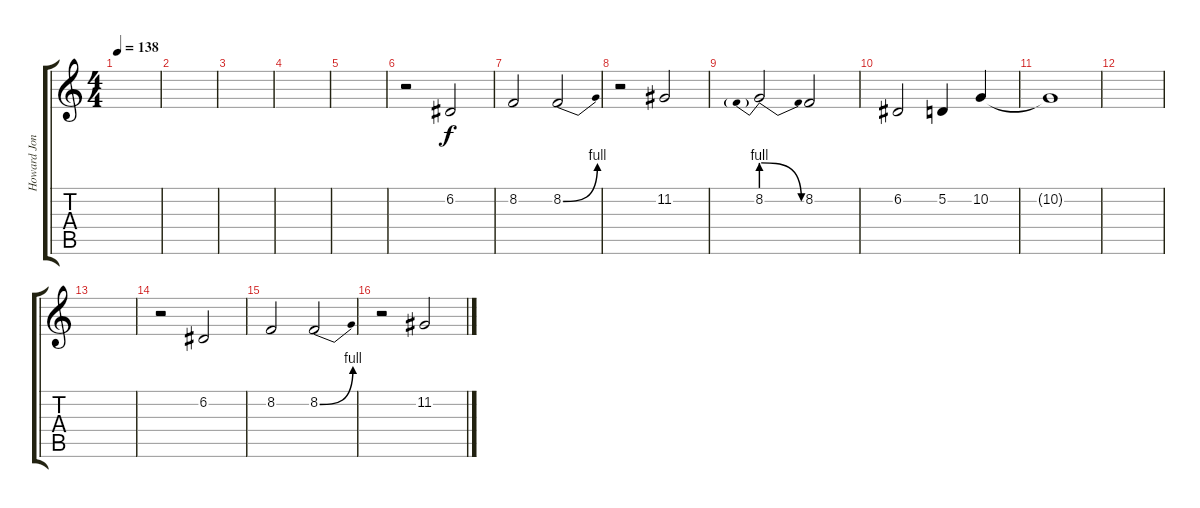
\track ("Howard Jones" "Howard Jon") {instrument oboe}
\staff {score tabs}
\tuning (D4 A3 F3 C3 G2 C2) {hide}
\ts (4 4)
\tempo 138
\clef g2
\ks c
|
|
|
|
|
r.2 6.2.2 |
8.2.2 8.2{be (bend 0 0 60 4)}.2 |
r.2 11.2.2 |
8.2{be (prebendrelease 0 4 60 0)}.2 8.2.2 |
6.2.2 5.2.4 10.2.4 |
10.2{t}.1 |
|
|
r.2 6.2.2 |
8.2.2 8.2{be (bend 0 0 60 4)}.2 |
r.2 11.2.2
